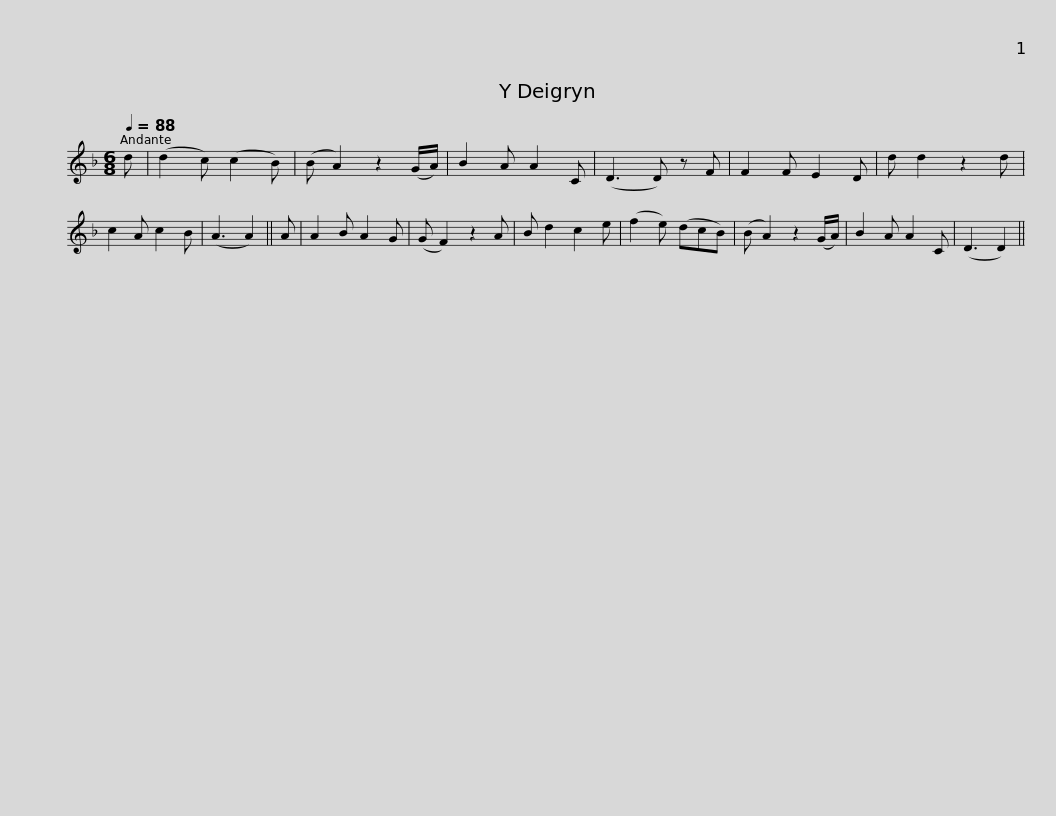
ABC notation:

X:1
L:1/8
Q:1/4=88
M:6/8
I:linebreak $
K:Dmin
V:1 treble
V:1
 d | (d2 c) (c2 B) | (B A2) z2 (G/A/) | B2 A A2 C | (D3 D) z F | %5
 F2 F E2 D | d d2 z2 d | c2 A c2 B | (A3 A2) || A |$ %10
 A2 B A2 G | (G F2) z2 A | B d2 c2 e | (f2 e) (dcB) | (B A2) z2 (G/A/) | %15
 B2 A A2 C | (D3 D2) || %17
